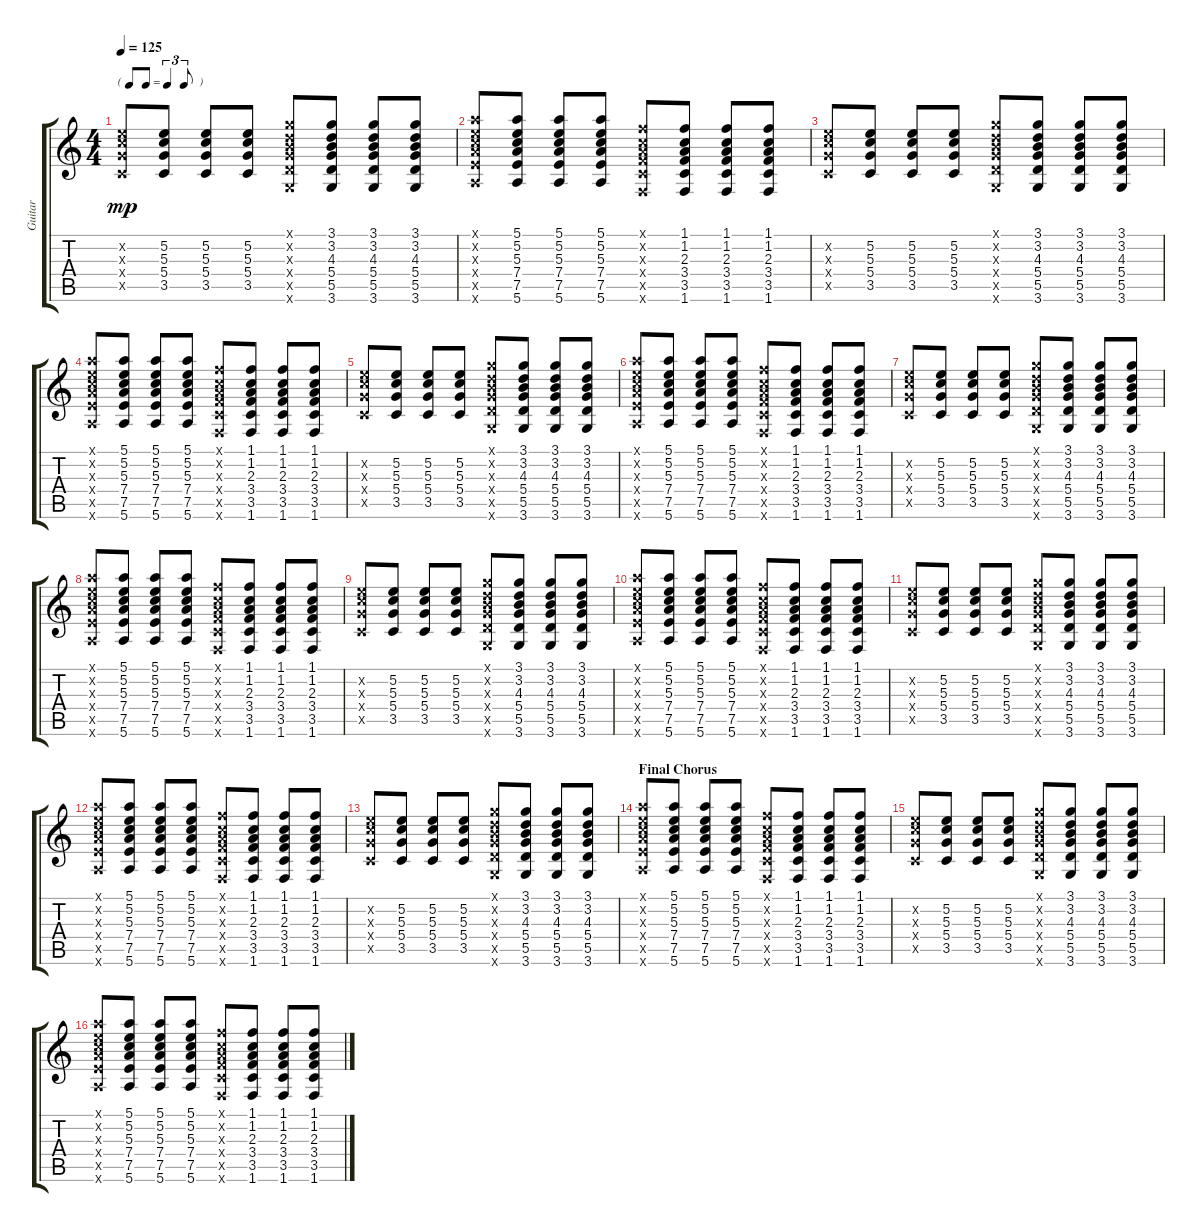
\track ("Guitar" "Guitar") {instrument electricguitarclean}
\staff {score tabs}
\tuning (E4 B3 G3 D3 A2 E2) {hide}
\ts (4 4)
\tf triplet8th
\tempo 125
\clef g2
\ks c
(5.2{x} 5.3{x} 5.4{x} 3.5{x}).8{dy mp} (5.2 5.3 5.4 3.5).8 (5.2 5.3 5.4 3.5).8 (5.2 5.3 5.4 3.5).8 (3.1{x} 3.2{x} 4.3{x} 5.4{x} 5.5{x} 3.6{x}).8 (3.1 3.2 4.3 5.4 5.5 3.6).8 (3.1 3.2 4.3 5.4 5.5 3.6).8 (3.1 3.2 4.3 5.4 5.5 3.6).8 |
(5.1{x} 5.2{x} 5.3{x} 7.4{x} 7.5{x} 5.6{x}).8 (5.1 5.2 5.3 7.4 7.5 5.6).8 (5.1 5.2 5.3 7.4 7.5 5.6).8 (5.1 5.2 5.3 7.4 7.5 5.6).8 (1.1{x} 1.2{x} 2.3{x} 3.4{x} 3.5{x} 1.6{x}).8 (1.1 1.2 2.3 3.4 3.5 1.6).8 (1.1 1.2 2.3 3.4 3.5 1.6).8 (1.1 1.2 2.3 3.4 3.5 1.6).8 |
(5.2{x} 5.3{x} 5.4{x} 3.5{x}).8 (5.2 5.3 5.4 3.5).8 (5.2 5.3 5.4 3.5).8 (5.2 5.3 5.4 3.5).8 (3.1{x} 3.2{x} 4.3{x} 5.4{x} 5.5{x} 3.6{x}).8 (3.1 3.2 4.3 5.4 5.5 3.6).8 (3.1 3.2 4.3 5.4 5.5 3.6).8 (3.1 3.2 4.3 5.4 5.5 3.6).8 |
(5.1{x} 5.2{x} 5.3{x} 7.4{x} 7.5{x} 5.6{x}).8 (5.1 5.2 5.3 7.4 7.5 5.6).8 (5.1 5.2 5.3 7.4 7.5 5.6).8 (5.1 5.2 5.3 7.4 7.5 5.6).8 (1.1{x} 1.2{x} 2.3{x} 3.4{x} 3.5{x} 1.6{x}).8 (1.1 1.2 2.3 3.4 3.5 1.6).8 (1.1 1.2 2.3 3.4 3.5 1.6).8 (1.1 1.2 2.3 3.4 3.5 1.6).8 |
(5.2{x} 5.3{x} 5.4{x} 3.5{x}).8 (5.2 5.3 5.4 3.5).8 (5.2 5.3 5.4 3.5).8 (5.2 5.3 5.4 3.5).8 (3.1{x} 3.2{x} 4.3{x} 5.4{x} 5.5{x} 3.6{x}).8 (3.1 3.2 4.3 5.4 5.5 3.6).8 (3.1 3.2 4.3 5.4 5.5 3.6).8 (3.1 3.2 4.3 5.4 5.5 3.6).8 |
(5.1{x} 5.2{x} 5.3{x} 7.4{x} 7.5{x} 5.6{x}).8 (5.1 5.2 5.3 7.4 7.5 5.6).8 (5.1 5.2 5.3 7.4 7.5 5.6).8 (5.1 5.2 5.3 7.4 7.5 5.6).8 (1.1{x} 1.2{x} 2.3{x} 3.4{x} 3.5{x} 1.6{x}).8 (1.1 1.2 2.3 3.4 3.5 1.6).8 (1.1 1.2 2.3 3.4 3.5 1.6).8 (1.1 1.2 2.3 3.4 3.5 1.6).8 |
(5.2{x} 5.3{x} 5.4{x} 3.5{x}).8 (5.2 5.3 5.4 3.5).8 (5.2 5.3 5.4 3.5).8 (5.2 5.3 5.4 3.5).8 (3.1{x} 3.2{x} 4.3{x} 5.4{x} 5.5{x} 3.6{x}).8 (3.1 3.2 4.3 5.4 5.5 3.6).8 (3.1 3.2 4.3 5.4 5.5 3.6).8 (3.1 3.2 4.3 5.4 5.5 3.6).8 |
(5.1{x} 5.2{x} 5.3{x} 7.4{x} 7.5{x} 5.6{x}).8 (5.1 5.2 5.3 7.4 7.5 5.6).8 (5.1 5.2 5.3 7.4 7.5 5.6).8 (5.1 5.2 5.3 7.4 7.5 5.6).8 (1.1{x} 1.2{x} 2.3{x} 3.4{x} 3.5{x} 1.6{x}).8 (1.1 1.2 2.3 3.4 3.5 1.6).8 (1.1 1.2 2.3 3.4 3.5 1.6).8 (1.1 1.2 2.3 3.4 3.5 1.6).8 |
(5.2{x} 5.3{x} 5.4{x} 3.5{x}).8 (5.2 5.3 5.4 3.5).8 (5.2 5.3 5.4 3.5).8 (5.2 5.3 5.4 3.5).8 (3.1{x} 3.2{x} 4.3{x} 5.4{x} 5.5{x} 3.6{x}).8 (3.1 3.2 4.3 5.4 5.5 3.6).8 (3.1 3.2 4.3 5.4 5.5 3.6).8 (3.1 3.2 4.3 5.4 5.5 3.6).8 |
(5.1{x} 5.2{x} 5.3{x} 7.4{x} 7.5{x} 5.6{x}).8 (5.1 5.2 5.3 7.4 7.5 5.6).8 (5.1 5.2 5.3 7.4 7.5 5.6).8 (5.1 5.2 5.3 7.4 7.5 5.6).8 (1.1{x} 1.2{x} 2.3{x} 3.4{x} 3.5{x} 1.6{x}).8 (1.1 1.2 2.3 3.4 3.5 1.6).8 (1.1 1.2 2.3 3.4 3.5 1.6).8 (1.1 1.2 2.3 3.4 3.5 1.6).8 |
(5.2{x} 5.3{x} 5.4{x} 3.5{x}).8 (5.2 5.3 5.4 3.5).8 (5.2 5.3 5.4 3.5).8 (5.2 5.3 5.4 3.5).8 (3.1{x} 3.2{x} 4.3{x} 5.4{x} 5.5{x} 3.6{x}).8 (3.1 3.2 4.3 5.4 5.5 3.6).8 (3.1 3.2 4.3 5.4 5.5 3.6).8 (3.1 3.2 4.3 5.4 5.5 3.6).8 |
(5.1{x} 5.2{x} 5.3{x} 7.4{x} 7.5{x} 5.6{x}).8 (5.1 5.2 5.3 7.4 7.5 5.6).8 (5.1 5.2 5.3 7.4 7.5 5.6).8 (5.1 5.2 5.3 7.4 7.5 5.6).8 (1.1{x} 1.2{x} 2.3{x} 3.4{x} 3.5{x} 1.6{x}).8 (1.1 1.2 2.3 3.4 3.5 1.6).8 (1.1 1.2 2.3 3.4 3.5 1.6).8 (1.1 1.2 2.3 3.4 3.5 1.6).8 |
(5.2{x} 5.3{x} 5.4{x} 3.5{x}).8 (5.2 5.3 5.4 3.5).8 (5.2 5.3 5.4 3.5).8 (5.2 5.3 5.4 3.5).8 (3.1{x} 3.2{x} 4.3{x} 5.4{x} 5.5{x} 3.6{x}).8 (3.1 3.2 4.3 5.4 5.5 3.6).8 (3.1 3.2 4.3 5.4 5.5 3.6).8 (3.1 3.2 4.3 5.4 5.5 3.6).8 |
\section ("" "Final Chorus")
(5.1{x} 5.2{x} 5.3{x} 7.4{x} 7.5{x} 5.6{x}).8 (5.1 5.2 5.3 7.4 7.5 5.6).8 (5.1 5.2 5.3 7.4 7.5 5.6).8 (5.1 5.2 5.3 7.4 7.5 5.6).8 (1.1{x} 1.2{x} 2.3{x} 3.4{x} 3.5{x} 1.6{x}).8 (1.1 1.2 2.3 3.4 3.5 1.6).8 (1.1 1.2 2.3 3.4 3.5 1.6).8 (1.1 1.2 2.3 3.4 3.5 1.6).8 |
(5.2{x} 5.3{x} 5.4{x} 3.5{x}).8 (5.2 5.3 5.4 3.5).8 (5.2 5.3 5.4 3.5).8 (5.2 5.3 5.4 3.5).8 (3.1{x} 3.2{x} 4.3{x} 5.4{x} 5.5{x} 3.6{x}).8 (3.1 3.2 4.3 5.4 5.5 3.6).8 (3.1 3.2 4.3 5.4 5.5 3.6).8 (3.1 3.2 4.3 5.4 5.5 3.6).8 |
(5.1{x} 5.2{x} 5.3{x} 7.4{x} 7.5{x} 5.6{x}).8 (5.1 5.2 5.3 7.4 7.5 5.6).8 (5.1 5.2 5.3 7.4 7.5 5.6).8 (5.1 5.2 5.3 7.4 7.5 5.6).8 (1.1{x} 1.2{x} 2.3{x} 3.4{x} 3.5{x} 1.6{x}).8 (1.1 1.2 2.3 3.4 3.5 1.6).8 (1.1 1.2 2.3 3.4 3.5 1.6).8 (1.1 1.2 2.3 3.4 3.5 1.6).8
